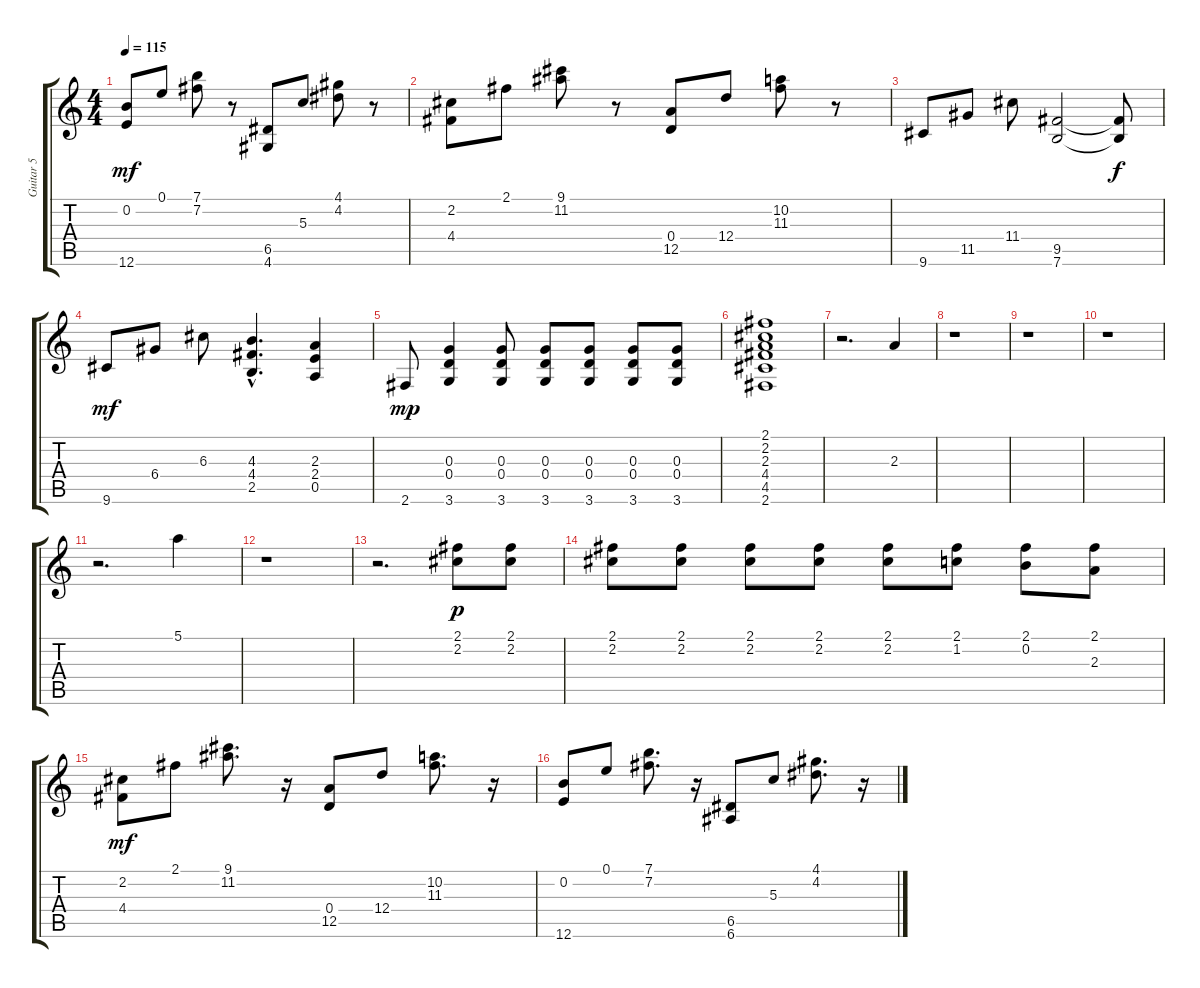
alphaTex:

\track ("Guitar 5" "Guitar 5") {instrument distortionguitar}
\staff {score tabs}
\tuning (E4 B3 G3 D3 A2 E2) {hide}
\ts (4 4)
\tempo 115
\clef g2
\ks c
(0.2 12.6).8{dy mf} 0.1.8 (7.1 7.2).8 r.8 (6.5 4.6).8 5.3.8 (4.1 4.2).8 r.8 |
(2.2 4.4).8 2.1.8 (9.1 11.2).8 r.8 (0.4 12.5).8 12.4.8 (10.2 11.3).8 r.8 |
9.6.8 11.5.8 11.4.8 (9.5 7.6).2 (9.5{t} 7.6{t}).8{dy f} |
9.6.8{dy mf} 6.4.8 6.3.8 (4.3{hac} 4.4{hac} 2.5{hac}).4{d} (2.3 2.4 0.5).4 |
2.6.8{dy mp} (0.3 0.4 3.6).4 (0.3 0.4 3.6).8 (0.3 0.4 3.6).8 (0.3 0.4 3.6).8 (0.3 0.4 3.6).8 (0.3 0.4 3.6).8 |
(2.1 2.2 2.3 4.4 4.5 2.6).1 |
r.2{d} 2.3.4 |
r.1 |
r.1 |
r.1 |
r.2{d} 5.1.4 |
r.1 |
r.2{d} (2.1 2.2).8{dy p} (2.1 2.2).8 |
(2.1 2.2).8 (2.1 2.2).8 (2.1 2.2).8 (2.1 2.2).8 (2.1 2.2).8 (2.1 1.2).8 (2.1 0.2).8 (2.1 2.3).8 |
(2.2 4.4).8{dy mf} 2.1.8 (9.1 11.2).8{d} r.16 (0.4 12.5).8 12.4.8 (10.2 11.3).8{d} r.16 |
(0.2 12.6).8 0.1.8 (7.1 7.2).8{d} r.16 (6.5 6.6).8 5.3.8 (4.1 4.2).8{d} r.16
